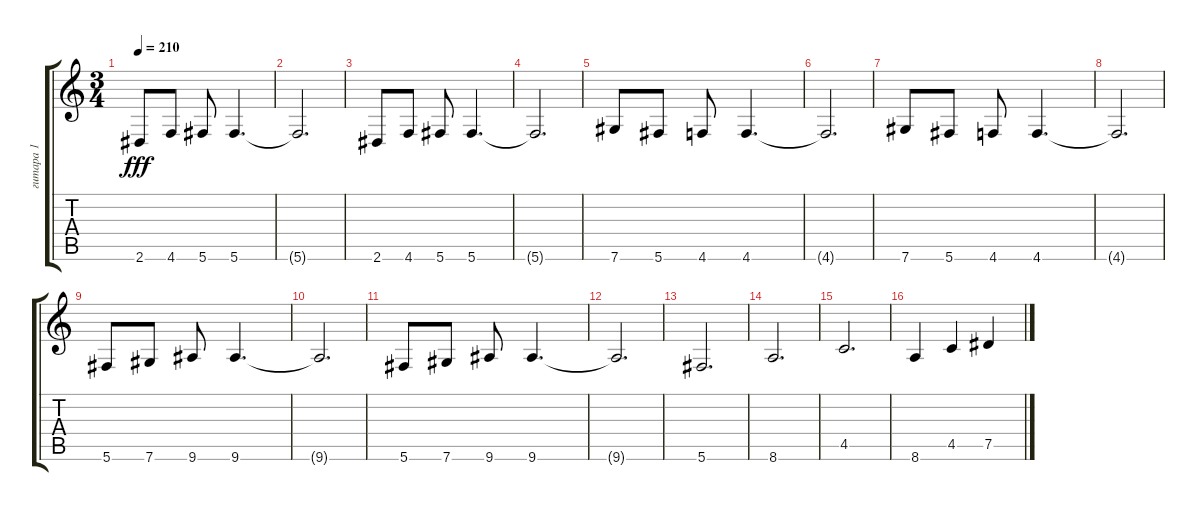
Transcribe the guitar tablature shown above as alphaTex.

\track ("гитара 1" "гитара 1") {instrument distortionguitar}
\staff {score tabs}
\tuning (Eb4 Bb3 Gb3 Db3 Ab2 Db2) {hide}
\ts (3 4)
\tempo 210
\clef g2
\ks c
2.6.8{dy fff} 4.6.8 5.6.8 5.6.4{d} |
5.6{t}.2{d} |
2.6.8 4.6.8 5.6.8 5.6.4{d} |
5.6{t}.2{d} |
7.6.8 5.6.8 4.6.8 4.6.4{d} |
4.6{t}.2{d} |
7.6.8 5.6.8 4.6.8 4.6.4{d} |
4.6{t}.2{d} |
5.6.8 7.6.8 9.6.8 9.6.4{d} |
9.6{t}.2{d} |
5.6.8 7.6.8 9.6.8 9.6.4{d} |
9.6{t}.2{d} |
5.6.2{d} |
8.6.2{d} |
4.5.2{d} |
8.6.4 4.5.4 7.5.4
